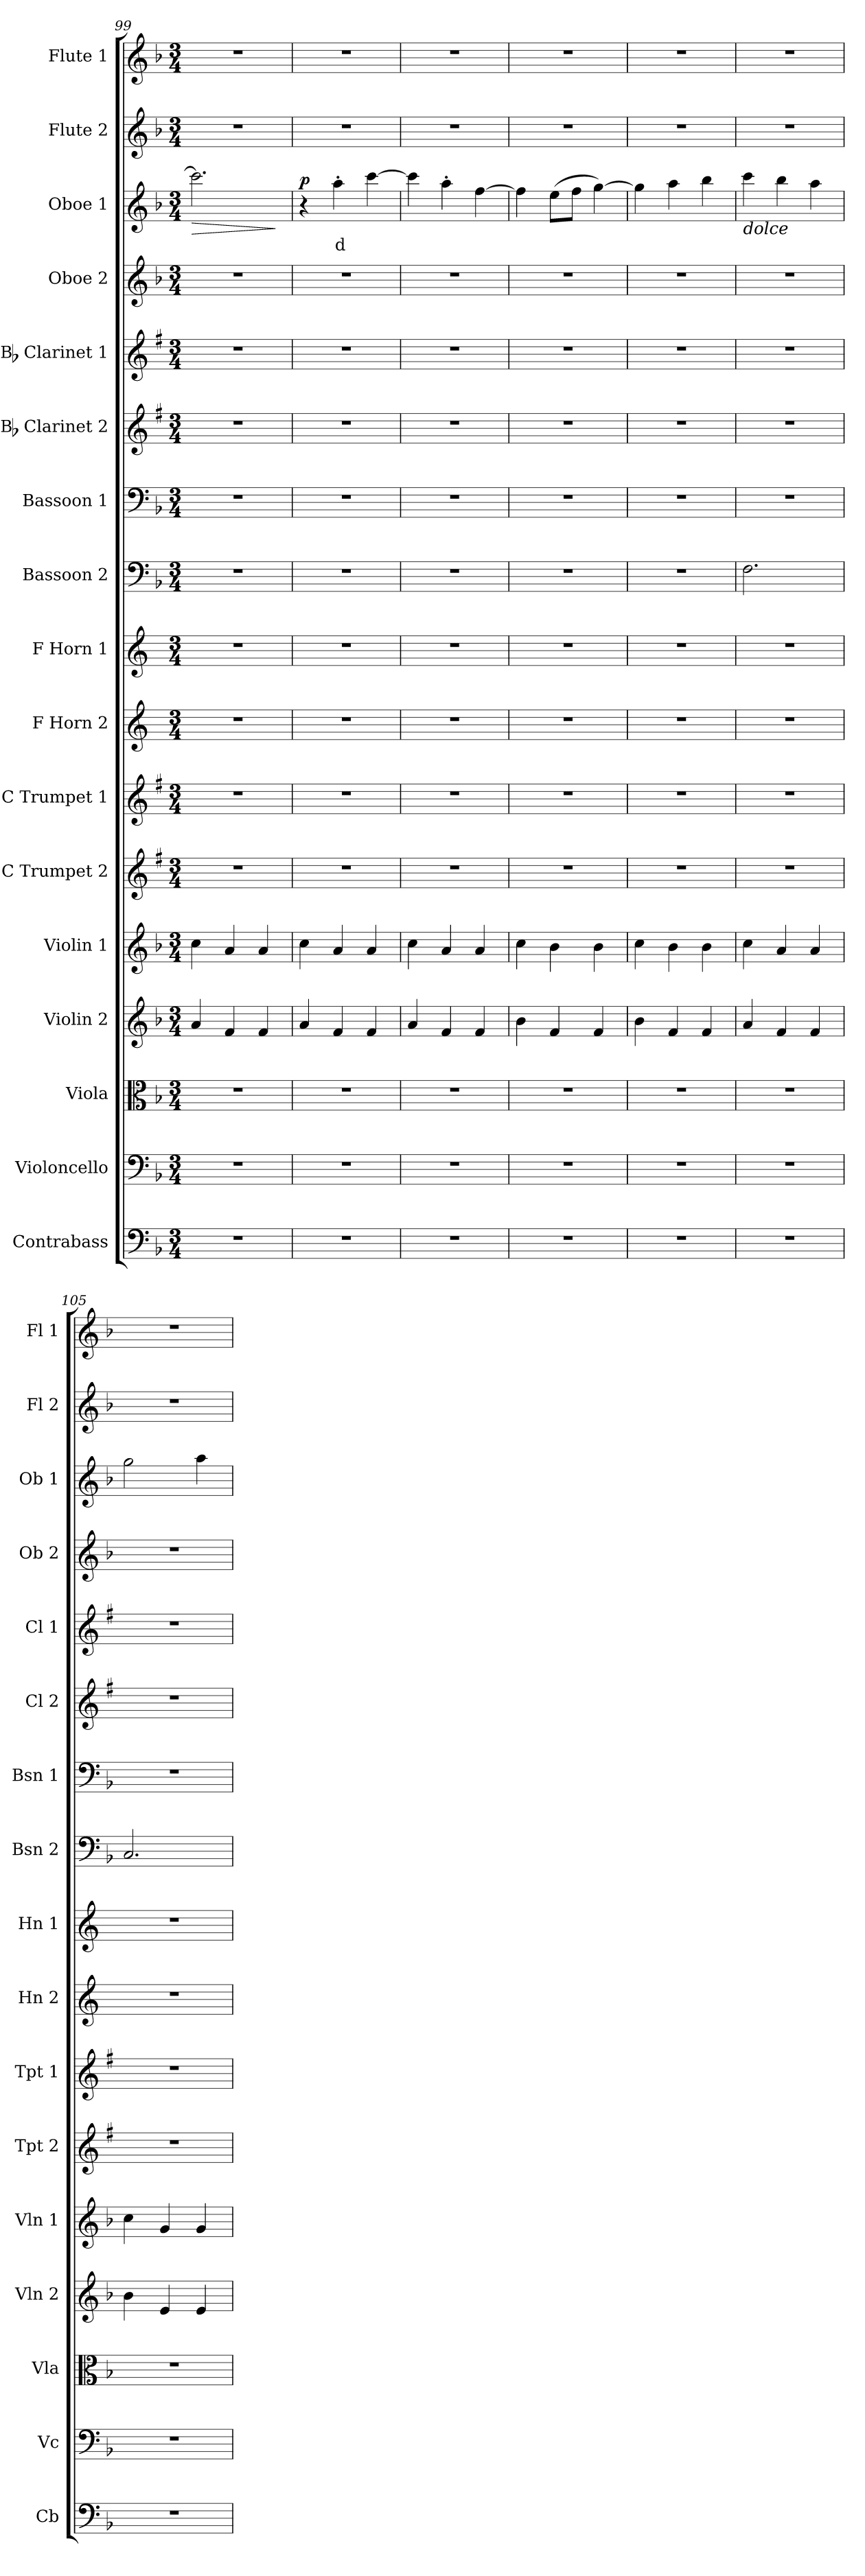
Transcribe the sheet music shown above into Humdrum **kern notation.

**kern	**kern	**kern	**kern	**kern	**kern	**kern	**kern	**kern	**kern	**kern	**kern	**kern	**kern	**kern	**text	**dynam	**kern	**kern
*part17	*part16	*part15	*part14	*part13	*part12	*part11	*part10	*part9	*part8	*part7	*part6	*part5	*part4	*part3	*part3	*part3	*part2	*part1
*staff17	*staff16	*staff15	*staff14	*staff13	*staff12	*staff11	*staff10	*staff9	*staff8	*staff7	*staff6	*staff5	*staff4	*staff3	*staff3	*staff3	*staff2	*staff1
*I"Contrabass	*I"Violoncello	*I"Viola	*I"Violin 2	*I"Violin 1	*I"C Trumpet 2	*I"C Trumpet 1	*I"F Horn 2	*I"F Horn 1	*I"Bassoon 2	*I"Bassoon 1	*I"Bb Clarinet 2	*I"Bb Clarinet 1	*I"Oboe  2	*I"Oboe 1	*	*	*I"Flute 2	*I"Flute 1
*I'Cb	*I'Vc	*I'Vla	*I'Vln 2	*I'Vln 1	*I'Tpt 2	*I'Tpt 1	*I'Hn 2	*I'Hn 1	*I'Bsn 2	*I'Bsn 1	*I'Cl 2	*I'Cl 1	*I'Ob 2	*I'Ob 1	*	*	*I'Fl 2	*I'Fl 1
*clefF4	*clefF4	*clefC3	*clefG2	*clefG2	*clefG2	*clefG2	*clefG2	*clefG2	*clefF4	*clefF4	*clefG2	*clefG2	*clefG2	*clefG2	*	*	*clefG2	*clefG2
*ITrd7c12	*	*	*	*	*ITrd1c2	*ITrd1c2	*ITrd4c7	*ITrd4c7	*	*	*ITrd1c2	*ITrd1c2	*	*	*	*	*	*
*k[b-]	*k[b-]	*k[b-]	*k[b-]	*k[b-]	*k[b-]	*k[b-]	*k[b-]	*k[b-]	*k[b-]	*k[b-]	*k[b-]	*k[b-]	*k[b-]	*k[b-]	*	*	*k[b-]	*k[b-]
*M3/4	*M3/4	*M3/4	*M3/4	*M3/4	*M3/4	*M3/4	*M3/4	*M3/4	*M3/4	*M3/4	*M3/4	*M3/4	*M3/4	*M3/4	*	*	*M3/4	*M3/4
=99	=99	=99	=99	=99	=99	=99	=99	=99	=99	=99	=99	=99	=99	=99	=99	=99	=99	=99
!	!	!	!	!	!	!	!	!	!	!	!	!	!	!	!	!LO:HP:b	!	!
2.r	2.r	2.r	4a/	4cc\	2.r	2.r	2.r	2.r	2.r	2.r	2.r	2.r	2.r	2.ccc\]	.	>	2.r	2.r
.	.	.	4f/	4a/	.	.	.	.	.	.	.	.	.	.	.	.	.	.
.	.	.	4f/	4a/	.	.	.	.	.	.	.	.	.	.	.	.	.	.
.	.	.	.	.	.	.	.	.	.	.	.	.	.	.	.	]	.	.
=100	=100	=100	=100	=100	=100	=100	=100	=100	=100	=100	=100	=100	=100	=100	=100	=100	=100	=100
!	!	!	!	!	!	!	!	!	!	!	!	!	!	!	!	!LO:DY:b	!	!
2.r	2.r	2.r	4a/	4cc\	2.r	2.r	2.r	2.r	2.r	2.r	2.r	2.r	2.r	4r	.	p	2.r	2.r
!	!	!	!	!	!	!	!	!	!	!	!	!	!	!	!LO:LY:b:color=#FF0000	!	!	!
.	.	.	4f/	4a/	.	.	.	.	.	.	.	.	.	4aa'\	d	.	.	.
.	.	.	4f/	4a/	.	.	.	.	.	.	.	.	.	[4ccc\	.	.	.	.
=101	=101	=101	=101	=101	=101	=101	=101	=101	=101	=101	=101	=101	=101	=101	=101	=101	=101	=101
2.r	2.r	2.r	4a/	4cc\	2.r	2.r	2.r	2.r	2.r	2.r	2.r	2.r	2.r	4ccc\]	.	.	2.r	2.r
.	.	.	4f/	4a/	.	.	.	.	.	.	.	.	.	4aa'\	.	.	.	.
.	.	.	4f/	4a/	.	.	.	.	.	.	.	.	.	[4ff\	.	.	.	.
=102	=102	=102	=102	=102	=102	=102	=102	=102	=102	=102	=102	=102	=102	=102	=102	=102	=102	=102
2.r	2.r	2.r	4b-\	4cc\	2.r	2.r	2.r	2.r	2.r	2.r	2.r	2.r	2.r	4ff\]	.	.	2.r	2.r
.	.	.	4f/	4b-\	.	.	.	.	.	.	.	.	.	(8ee\L	.	.	.	.
.	.	.	.	.	.	.	.	.	.	.	.	.	.	8ff\J	.	.	.	.
.	.	.	4f/	4b-\	.	.	.	.	.	.	.	.	.	[4gg\)	.	.	.	.
=103	=103	=103	=103	=103	=103	=103	=103	=103	=103	=103	=103	=103	=103	=103	=103	=103	=103	=103
2.r	2.r	2.r	4b-\	4cc\	2.r	2.r	2.r	2.r	2.r	2.r	2.r	2.r	2.r	4gg\]	.	.	2.r	2.r
.	.	.	4f/	4b-\	.	.	.	.	.	.	.	.	.	4aa\	.	.	.	.
.	.	.	4f/	4b-\	.	.	.	.	.	.	.	.	.	4bb-\	.	.	.	.
=104	=104	=104	=104	=104	=104	=104	=104	=104	=104	=104	=104	=104	=104	=104	=104	=104	=104	=104
!	!	!	!	!	!	!	!	!	!	!	!	!	!	!LO:TX:b:i:t=dolce	!	!	!	!
2.r	2.r	2.r	4a/	4cc\	2.r	2.r	2.r	2.r	2.F\	2.r	2.r	2.r	2.r	4ccc\	.	.	2.r	2.r
.	.	.	4f/	4a/	.	.	.	.	.	.	.	.	.	4bb-\	.	.	.	.
.	.	.	4f/	4a/	.	.	.	.	.	.	.	.	.	4aa\	.	.	.	.
=105	=105	=105	=105	=105	=105	=105	=105	=105	=105	=105	=105	=105	=105	=105	=105	=105	=105	=105
2.r	2.r	2.r	4b-\	4cc\	2.r	2.r	2.r	2.r	2.C/	2.r	2.r	2.r	2.r	2gg\	.	.	2.r	2.r
.	.	.	4e/	4g/	.	.	.	.	.	.	.	.	.	.	.	.	.	.
.	.	.	4e/	4g/	.	.	.	.	.	.	.	.	.	4aa\	.	.	.	.
=	=	=	=	=	=	=	=	=	=	=	=	=	=	=	=	=	=	=
*-	*-	*-	*-	*-	*-	*-	*-	*-	*-	*-	*-	*-	*-	*-	*-	*-	*-	*-
